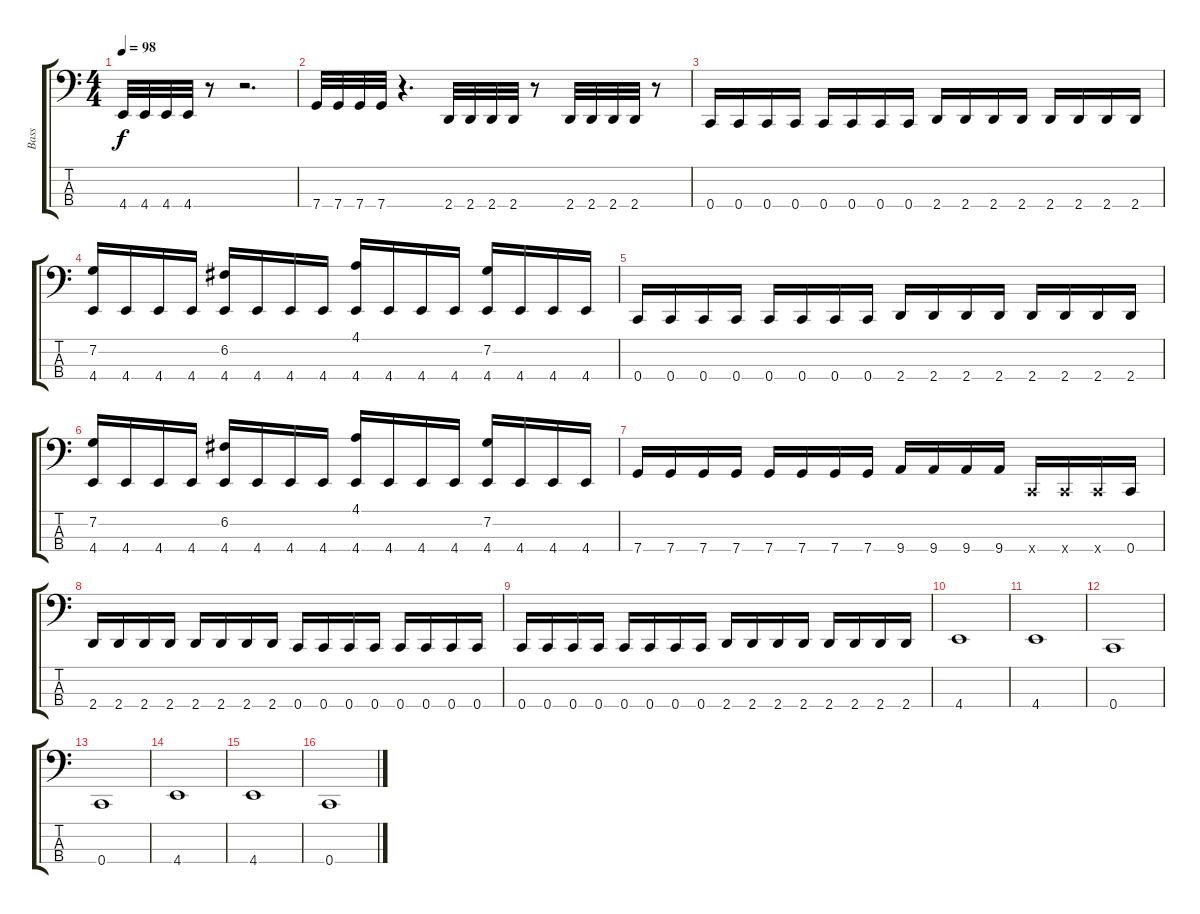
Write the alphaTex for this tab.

\track ("Bass" "Bass") {instrument electricbassfinger}
\staff {score tabs}
\tuning (F2 C2 G1 C1) {hide}
\ts (4 4)
\tempo 98
\clef f4
\ks c
4.4.32{dy f} 4.4.32 4.4.32 4.4.32 r.8 r.2{d} |
7.4.32 7.4.32 7.4.32 7.4.32 r.4{d} 2.4.32 2.4.32 2.4.32 2.4.32 r.8 2.4.32 2.4.32 2.4.32 2.4.32 r.8 |
0.4.16 0.4.16 0.4.16 0.4.16 0.4.16 0.4.16 0.4.16 0.4.16 2.4.16 2.4.16 2.4.16 2.4.16 2.4.16 2.4.16 2.4.16 2.4.16 |
(7.2 4.4).16 4.4.16 4.4.16 4.4.16 (6.2 4.4).16 4.4.16 4.4.16 4.4.16 (4.1 4.4).16 4.4.16 4.4.16 4.4.16 (7.2 4.4).16 4.4.16 4.4.16 4.4.16 |
0.4.16 0.4.16 0.4.16 0.4.16 0.4.16 0.4.16 0.4.16 0.4.16 2.4.16 2.4.16 2.4.16 2.4.16 2.4.16 2.4.16 2.4.16 2.4.16 |
(7.2 4.4).16 4.4.16 4.4.16 4.4.16 (6.2 4.4).16 4.4.16 4.4.16 4.4.16 (4.1 4.4).16 4.4.16 4.4.16 4.4.16 (7.2 4.4).16 4.4.16 4.4.16 4.4.16 |
7.4.16 7.4.16 7.4.16 7.4.16 7.4.16 7.4.16 7.4.16 7.4.16 9.4.16 9.4.16 9.4.16 9.4.16 0.4{x}.16 0.4{x}.16 0.4{x}.16 0.4.16 |
2.4.16 2.4.16 2.4.16 2.4.16 2.4.16 2.4.16 2.4.16 2.4.16 0.4.16 0.4.16 0.4.16 0.4.16 0.4.16 0.4.16 0.4.16 0.4.16 |
0.4.16 0.4.16 0.4.16 0.4.16 0.4.16 0.4.16 0.4.16 0.4.16 2.4.16 2.4.16 2.4.16 2.4.16 2.4.16 2.4.16 2.4.16 2.4.16 |
4.4.1 |
4.4.1 |
0.4.1 |
0.4.1 |
4.4.1 |
4.4.1 |
0.4.1
